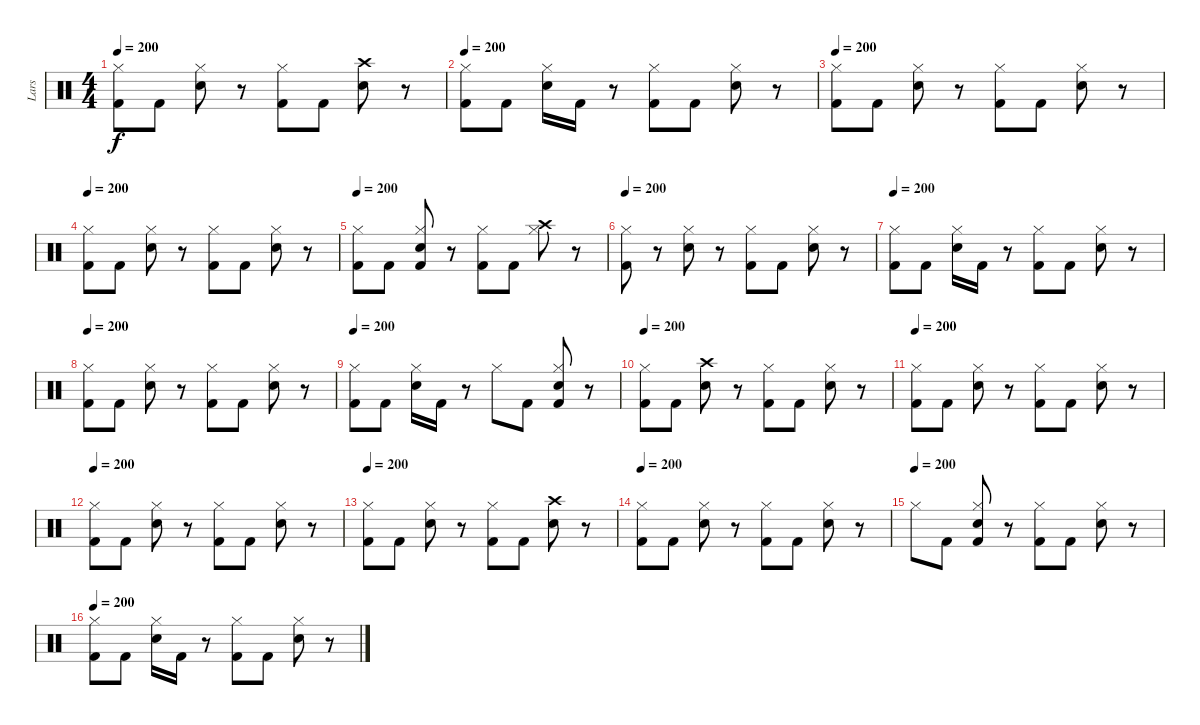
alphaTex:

\track ("Lars" "Lars") {instrument percussion}
\staff {score}
\articulation defaults
\ts (4 4)
\tempo 200
\clef neutral
\ks c
("Kick (hit) 2" "Hi-Hat (closed)").8{dy f} "Kick (hit) 2".8 ("Snare (hit) 2" "Hi-Hat (closed)").8 r.8 ("Kick (hit) 2" "Hi-Hat (closed)").8 "Kick (hit) 2".8 ("Snare (hit) 2" "Crash high (hit)").8 r.8 |
\tempo 200
("Kick (hit) 2" "Hi-Hat (closed)").8 "Kick (hit) 2".8 ("Snare (hit) 2" "Hi-Hat (closed)").16 "Kick (hit) 2".16 r.8 ("Kick (hit) 2" "Hi-Hat (closed)").8 "Kick (hit) 2".8 ("Snare (hit) 2" "Hi-Hat (closed)").8 r.8 |
\tempo 200
("Kick (hit) 2" "Hi-Hat (closed)").8 "Kick (hit) 2".8 ("Snare (hit) 2" "Hi-Hat (closed)").8 r.8 ("Kick (hit) 2" "Hi-Hat (closed)").8 "Kick (hit) 2".8 ("Snare (hit) 2" "Hi-Hat (closed)").8 r.8 |
\tempo 200
("Kick (hit) 2" "Hi-Hat (closed)").8 "Kick (hit) 2".8 ("Snare (hit) 2" "Hi-Hat (closed)").8 r.8 ("Kick (hit) 2" "Hi-Hat (closed)").8 "Kick (hit) 2".8 ("Snare (hit) 2" "Hi-Hat (closed)").8 r.8 |
\tempo 200
("Kick (hit) 2" "Hi-Hat (closed)").8 "Kick (hit) 2".8 ("Snare (hit) 2" "Hi-Hat (closed)" "Kick (hit) 2").8 r.8 ("Kick (hit) 2" "Hi-Hat (closed)").8 "Kick (hit) 2".8 ("Crash high (hit)" "Hi-Hat (closed)").8 r.8 |
\tempo 200
("Kick (hit) 2" "Hi-Hat (closed)").8 r.8 ("Hi-Hat (closed)" "Snare (hit) 2").8 r.8 ("Kick (hit) 2" "Hi-Hat (closed)").8 "Kick (hit) 2".8 ("Snare (hit) 2" "Hi-Hat (closed)").8 r.8 |
\tempo 200
("Kick (hit) 2" "Hi-Hat (closed)").8 "Kick (hit) 2".8 ("Snare (hit) 2" "Hi-Hat (closed)").16 "Kick (hit) 2".16 r.8 ("Kick (hit) 2" "Hi-Hat (closed)").8 "Kick (hit) 2".8 ("Snare (hit) 2" "Hi-Hat (closed)").8 r.8 |
\tempo 200
("Kick (hit) 2" "Hi-Hat (closed)").8 "Kick (hit) 2".8 ("Snare (hit) 2" "Hi-Hat (closed)").8 r.8 ("Kick (hit) 2" "Hi-Hat (closed)").8 "Kick (hit) 2".8 ("Snare (hit) 2" "Hi-Hat (closed)").8 r.8 |
\tempo 200
("Kick (hit) 2" "Hi-Hat (closed)").8 "Kick (hit) 2".8 ("Snare (hit) 2" "Hi-Hat (closed)").16 "Kick (hit) 2".16 r.8 "Hi-Hat (closed)".8 "Kick (hit) 2".8 ("Kick (hit) 2" "Snare (hit) 2" "Hi-Hat (closed)").8 r.8 |
\tempo 200
("Kick (hit) 2" "Hi-Hat (closed)").8 "Kick (hit) 2".8 ("Crash high (hit)" "Snare (hit) 2").8 r.8 ("Kick (hit) 2" "Hi-Hat (closed)").8 "Kick (hit) 2".8 ("Snare (hit) 2" "Hi-Hat (closed)").8 r.8 |
\tempo 200
("Kick (hit) 2" "Hi-Hat (closed)").8 "Kick (hit) 2".8 ("Snare (hit) 2" "Hi-Hat (closed)").8 r.8 ("Kick (hit) 2" "Hi-Hat (closed)").8 "Kick (hit) 2".8 ("Snare (hit) 2" "Hi-Hat (closed)").8 r.8 |
\tempo 200
("Kick (hit) 2" "Hi-Hat (closed)").8 "Kick (hit) 2".8 ("Snare (hit) 2" "Hi-Hat (closed)").8 r.8 ("Kick (hit) 2" "Hi-Hat (closed)").8 "Kick (hit) 2".8 ("Snare (hit) 2" "Hi-Hat (closed)").8 r.8 |
\tempo 200
("Kick (hit) 2" "Hi-Hat (closed)").8 "Kick (hit) 2".8 ("Snare (hit) 2" "Hi-Hat (closed)").8 r.8 ("Kick (hit) 2" "Hi-Hat (closed)").8 "Kick (hit) 2".8 ("Crash high (hit)" "Snare (hit) 2").8 r.8 |
\tempo 200
("Kick (hit) 2" "Hi-Hat (closed)").8 "Kick (hit) 2".8 ("Snare (hit) 2" "Hi-Hat (closed)").8 r.8 ("Kick (hit) 2" "Hi-Hat (closed)").8 "Kick (hit) 2".8 ("Snare (hit) 2" "Hi-Hat (closed)").8 r.8 |
\tempo (200)
"Hi-Hat (closed)".8 "Kick (hit) 2".8 ("Kick (hit) 2" "Snare (hit) 2" "Hi-Hat (closed)").8 r.8 ("Kick (hit) 2" "Hi-Hat (closed)").8 "Kick (hit) 2".8 ("Hi-Hat (closed)" "Snare (hit) 2").8 r.8 |
\tempo 200
("Kick (hit) 2" "Hi-Hat (closed)").8 "Kick (hit) 2".8 ("Snare (hit) 2" "Hi-Hat (closed)").16 "Kick (hit) 2".16 r.8 ("Hi-Hat (closed)" "Kick (hit) 2").8 "Kick (hit) 2".8 ("Hi-Hat (closed)" "Snare (hit) 2").8 r.8
